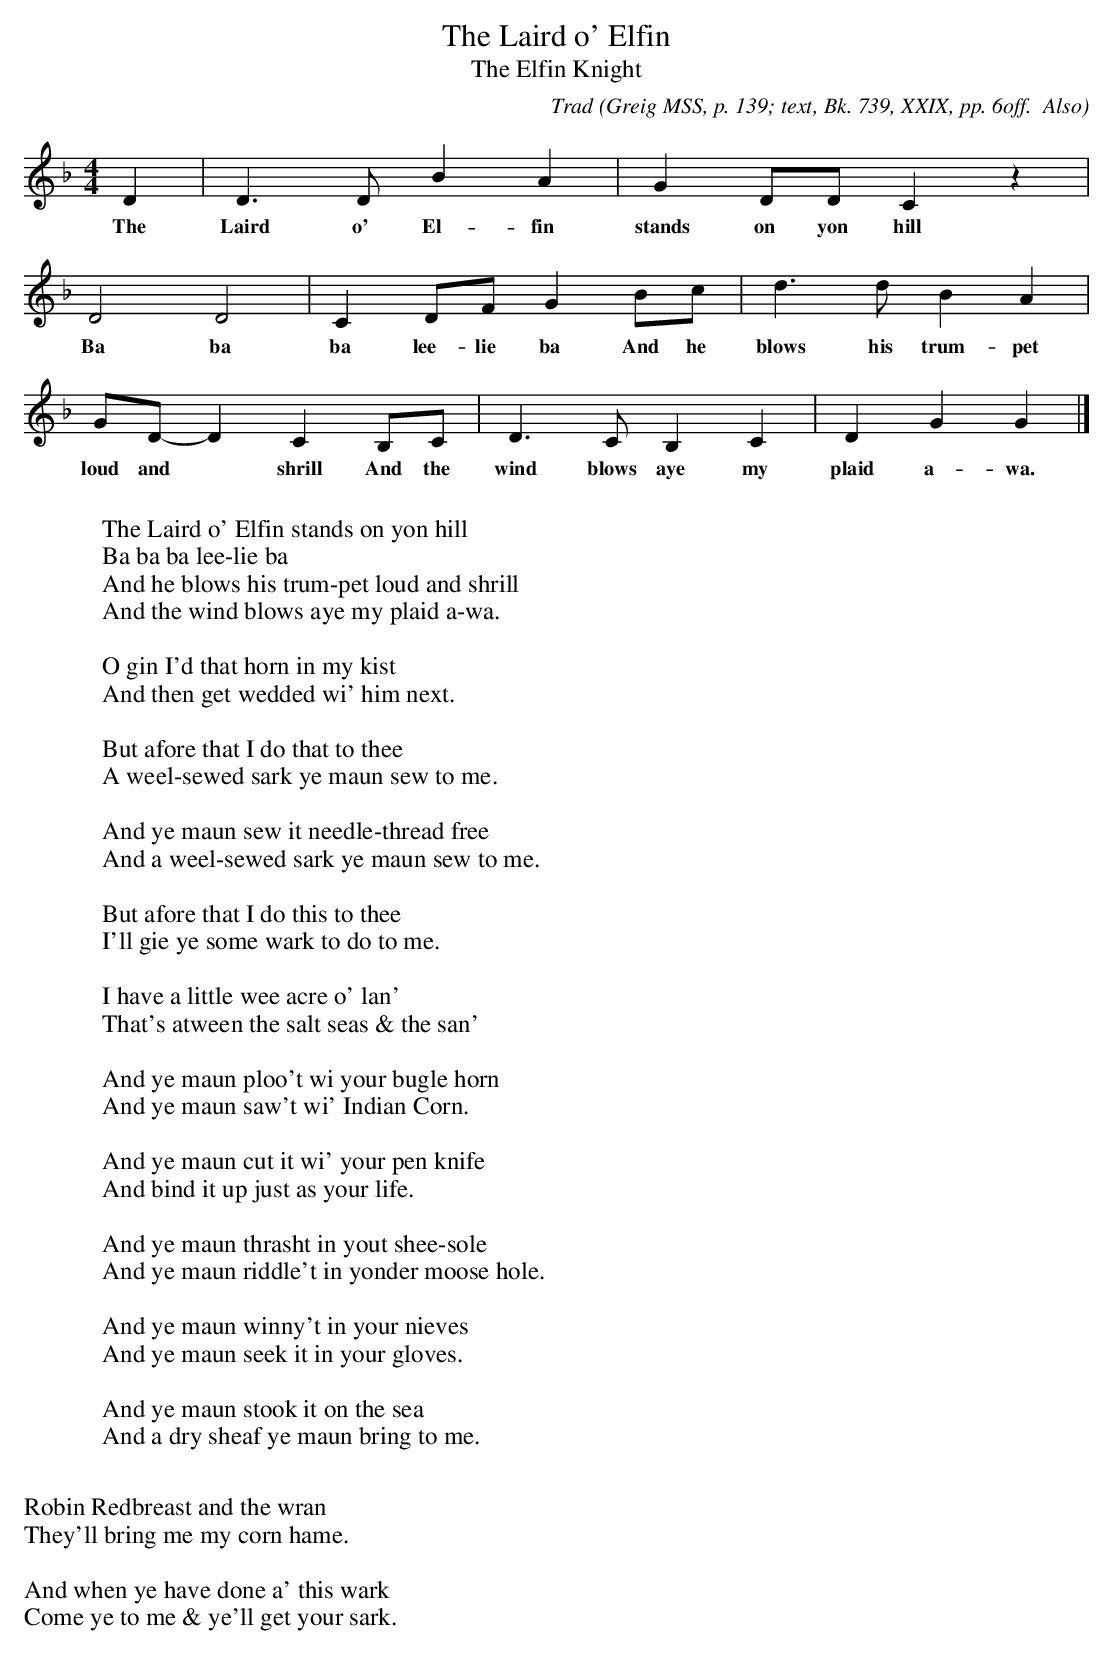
X:1
T:The Laird o' Elfin
T:The Elfin Knight
C:Trad
O:Greig MSS, p. 139; text, Bk. 739, XXIX, pp. 6off.  Also
O:in Greig and Keith, 1925, p. 2(1).  Sung by Alexander
O:Robb, New Deer, Aberdeenshire, 1908.
M:4/4
L:1/8
K:Dm % Hexatonic ( -2) Aeolian/Phrygian Bronson has it as Dor/Aeo
D2 | D2>D2 B2 A2 | G2 DD C2 z2 |
w:The Laird o' El-fin stands on yon hill
D4 D4 | C2 DF G2 Bc | d2>d2 B2 A2 |
w:Ba ba ba lee-lie ba  And he blows his trum-pet
GD-D2 C2 B,C | D2>C2 B,2 C2 | D2 G2 G2 |]
w:loud and* shrill  And the wind blows aye my plaid a-wa.
W:
W:The Laird o' Elfin stands on yon hill
W:Ba ba ba lee-lie ba
W:And he blows his trum-pet loud and shrill
W:And the wind blows aye my plaid a-wa.
W:
W:O gin I'd that horn in my kist
W:And then get wedded wi' him next.
W:
W:But afore that I do that to thee
W:A weel-sewed sark ye maun sew to me.
W:
W:And ye maun sew it needle-thread free
W:And a weel-sewed sark ye maun sew to me.
W:
W:But afore that I do this to thee
W:I'll gie ye some wark to do to me.
W:
W:I have a little wee acre o' lan'
W:That's atween the salt seas & the san'
W:
W:And ye maun ploo't wi your bugle horn
W:And ye maun saw't wi' Indian Corn.
W:
W:And ye maun cut it wi' your pen knife
W:And bind it up just as your life.
W:
W:And ye maun thrasht in yout shee-sole
W:And ye maun riddle't in yonder moose hole.
W:
W:And ye maun winny't in your nieves
W:And ye maun seek it in your gloves.
W:
W:And ye maun stook it on the sea
W:And a dry sheaf ye maun bring to me.
W:
W:Robin Redbreast and the wran
W:They'll bring me my corn hame.
W:
W:And when ye have done a' this wark
W:Come ye to me & ye'll get your sark.
